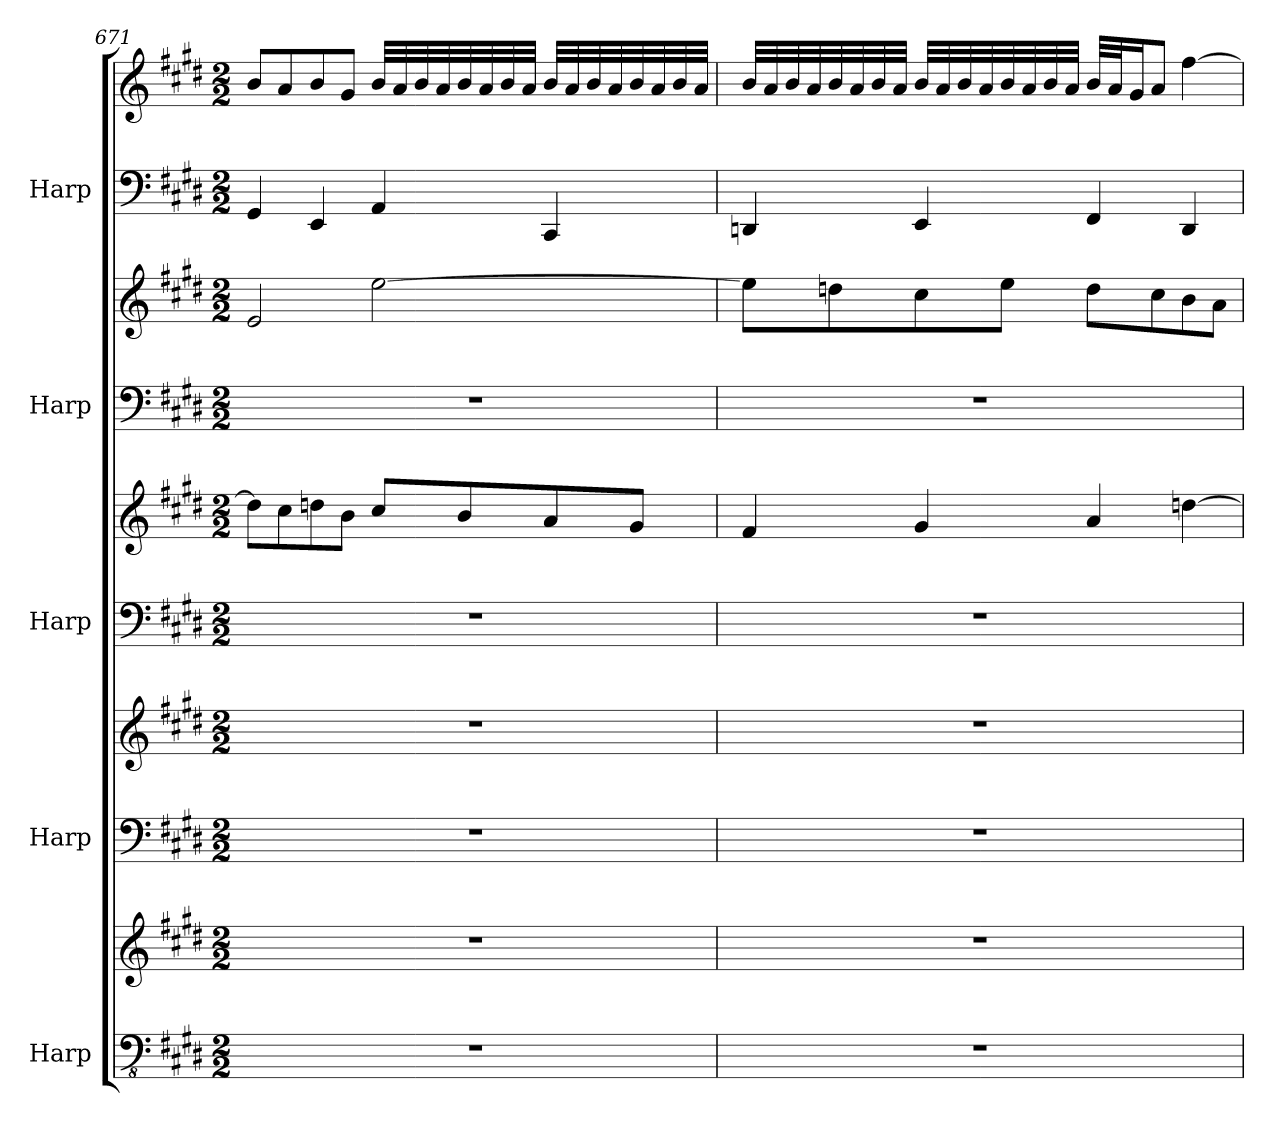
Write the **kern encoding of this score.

**kern	**kern	**kern	**kern	**kern	**kern	**kern	**kern	**kern	**kern
*part5	*part5	*part4	*part4	*part3	*part3	*part2	*part2	*part1	*part1
*staff10	*staff9	*staff8	*staff7	*staff6	*staff5	*staff4	*staff3	*staff2	*staff1
*I"Harp	*	*I"Harp	*	*I"Harp	*	*I"Harp	*	*I"Harp	*
*I'Hp	*	*I'Hp	*	*I'Hp	*	*I'Hp	*	*I'Hp	*
*clefFv4	*clefG2	*clefF4	*clefG2	*clefF4	*clefG2	*clefF4	*clefG2	*clefF4	*clefG2
*k[f#c#g#d#]	*k[f#c#g#d#]	*k[f#c#g#d#]	*k[f#c#g#d#]	*k[f#c#g#d#]	*k[f#c#g#d#]	*k[f#c#g#d#]	*k[f#c#g#d#]	*k[f#c#g#d#]	*k[f#c#g#d#]
*M2/2	*M2/2	*M2/2	*M2/2	*M2/2	*M2/2	*M2/2	*M2/2	*M2/2	*M2/2
=671	=671	=671	=671	=671	=671	=671	=671	=671	=671
1r	1r	1r	1r	1r	8dd\L]	1r	2e/	4GG#/	8b/L
.	.	.	.	.	8cc#\	.	.	.	8a/
.	.	.	.	.	8ddn\	.	.	4EE/	8b/
.	.	.	.	.	8b\J	.	.	.	8g#/J
.	.	.	.	.	8cc#/L	.	[2ee\	4AA/	32b/LLL
.	.	.	.	.	.	.	.	.	32a/
.	.	.	.	.	.	.	.	.	32b/
.	.	.	.	.	.	.	.	.	32a/
.	.	.	.	.	8b/	.	.	.	32b/
.	.	.	.	.	.	.	.	.	32a/
.	.	.	.	.	.	.	.	.	32b/
.	.	.	.	.	.	.	.	.	32a/JJJ
.	.	.	.	.	8a/	.	.	4CC#/	32b/LLL
.	.	.	.	.	.	.	.	.	32a/
.	.	.	.	.	.	.	.	.	32b/
.	.	.	.	.	.	.	.	.	32a/
.	.	.	.	.	8g#/J	.	.	.	32b/
.	.	.	.	.	.	.	.	.	32a/
.	.	.	.	.	.	.	.	.	32b/
.	.	.	.	.	.	.	.	.	32a/JJJ
!!LO:PB:g=z
=672	=672	=672	=672	=672	=672	=672	=672	=672	=672
1r	1r	1r	1r	1r	4f#/	1r	8ee\L]	4DDn/	32b/LLL
.	.	.	.	.	.	.	.	.	32a/
.	.	.	.	.	.	.	.	.	32b/
.	.	.	.	.	.	.	.	.	32a/
.	.	.	.	.	.	.	8ddn\	.	32b/
.	.	.	.	.	.	.	.	.	32a/
.	.	.	.	.	.	.	.	.	32b/
.	.	.	.	.	.	.	.	.	32a/JJJ
.	.	.	.	.	4g#/	.	8cc#\	4EE/	32b/LLL
.	.	.	.	.	.	.	.	.	32a/
.	.	.	.	.	.	.	.	.	32b/
.	.	.	.	.	.	.	.	.	32a/
.	.	.	.	.	.	.	8ee\J	.	32b/
.	.	.	.	.	.	.	.	.	32a/
.	.	.	.	.	.	.	.	.	32b/
.	.	.	.	.	.	.	.	.	32a/JJJ
.	.	.	.	.	4a/	.	8dd\L	4FF#/	32b/LLL
.	.	.	.	.	.	.	.	.	32a/J
.	.	.	.	.	.	.	.	.	16g#/J
.	.	.	.	.	.	.	8cc#\	.	8a/J
.	.	.	.	.	[4ddn\	.	8b\	4DD/	[4ff#\
.	.	.	.	.	.	.	8a\J	.	.
=	=	=	=	=	=	=	=	=	=
*-	*-	*-	*-	*-	*-	*-	*-	*-	*-
